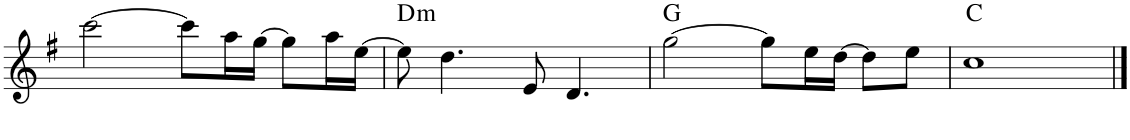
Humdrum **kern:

**kern	**harte
*part1	*part1
*staff1	*
*I"Piano	*
*I'Pno.	*
!!LO:PB:g=z
*clefG2	*
*k[f#]	*
*M4/4	*
=92	=92
[2ccc\	.
8ccc\L]	.
16aa\L	.
[16gg\JJ	.
8gg\L]	.
16aa\L	.
[16ee\JJ	.
=93	=93
!	!LO:H:kt=m
8ee\]	D:min
4.dd\	.
8e/	.
4.d/	.
=94	=94
[2gg\	G:maj
8gg\L]	.
16ee\L	.
[16dd\JJ	.
8dd\L]	.
8ee\J	.
=95	=95
1cc	C:maj
==	==
*-	*-
